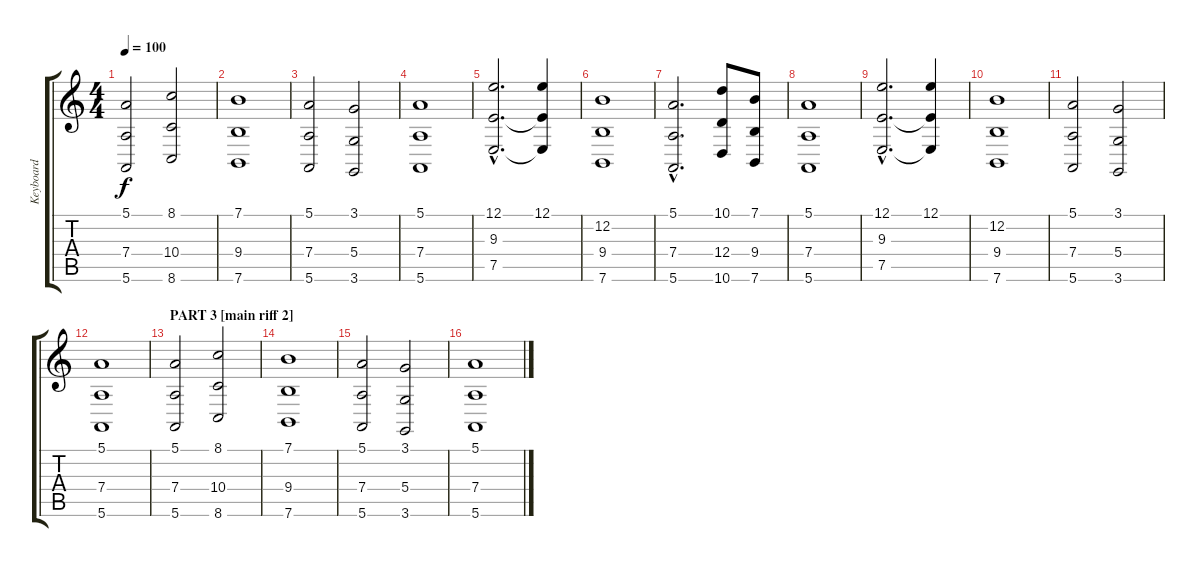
\track ("Keyboard" "Keyboard") {instrument stringensemble1}
\staff {score tabs}
\tuning (E4 B3 G3 D3 A2 E2) {hide}
\ts (4 4)
\tempo 100
\clef g2
\ks c
(5.1 7.4 5.6).2{dy f} (8.1 10.4 8.6).2 |
(7.1 9.4 7.6).1 |
(5.1 7.4 5.6).2 (3.1 5.4 3.6).2 |
(5.1 7.4 5.6).1 |
(12.1{hac} 9.3{hac} 7.5{hac}).2{d} (12.1 9.3{t} 7.5{t}).4 |
(12.2 9.4 7.6).1 |
(5.1{hac} 7.4{hac} 5.6{hac}).2{d} (10.1 12.4 10.6).8 (7.1 9.4 7.6).8 |
(5.1 7.4 5.6).1 |
(12.1{hac} 9.3{hac} 7.5{hac}).2{d} (12.1 9.3{t} 7.5{t}).4 |
(12.2 9.4 7.6).1 |
(5.1 7.4 5.6).2 (3.1 5.4 3.6).2 |
(5.1 7.4 5.6).1 |
\section ("" "PART 3 [main riff 2]")
(5.1 7.4 5.6).2{volume 12} (8.1 10.4 8.6).2 |
(7.1 9.4 7.6).1 |
(5.1 7.4 5.6).2 (3.1 5.4 3.6).2 |
(5.1 7.4 5.6).1
